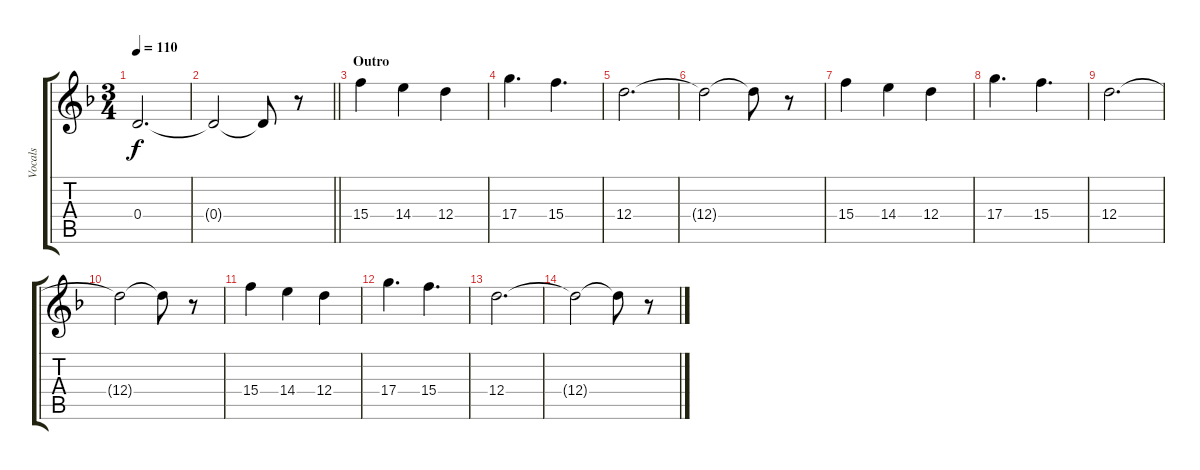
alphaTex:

\track ("Vocals" "Vocals") {instrument piccolo}
\staff {score tabs}
\tuning (E5 B4 G4 D4 A3 E3) {hide}
\ts (3 4)
\tempo 110
\clef g2
\ks dminor
0.4.2{d dy f} |
\barLineRight lightlight
0.4{t}.2 0.4{t}.8 r.8 |
\section ("" "Outro")
15.4.4{volume 11} 14.4.4 12.4.4 |
17.4.4{d} 15.4.4{d} |
12.4.2{d} |
12.4{t}.2 12.4{t}.8 r.8 |
15.4.4 14.4.4 12.4.4 |
17.4.4{d} 15.4.4{d} |
12.4.2{d} |
12.4{t}.2 12.4{t}.8 r.8 |
15.4.4 14.4.4 12.4.4 |
17.4.4{d} 15.4.4{d} |
12.4.2{d} |
12.4{t}.2 12.4{t}.8 r.8
